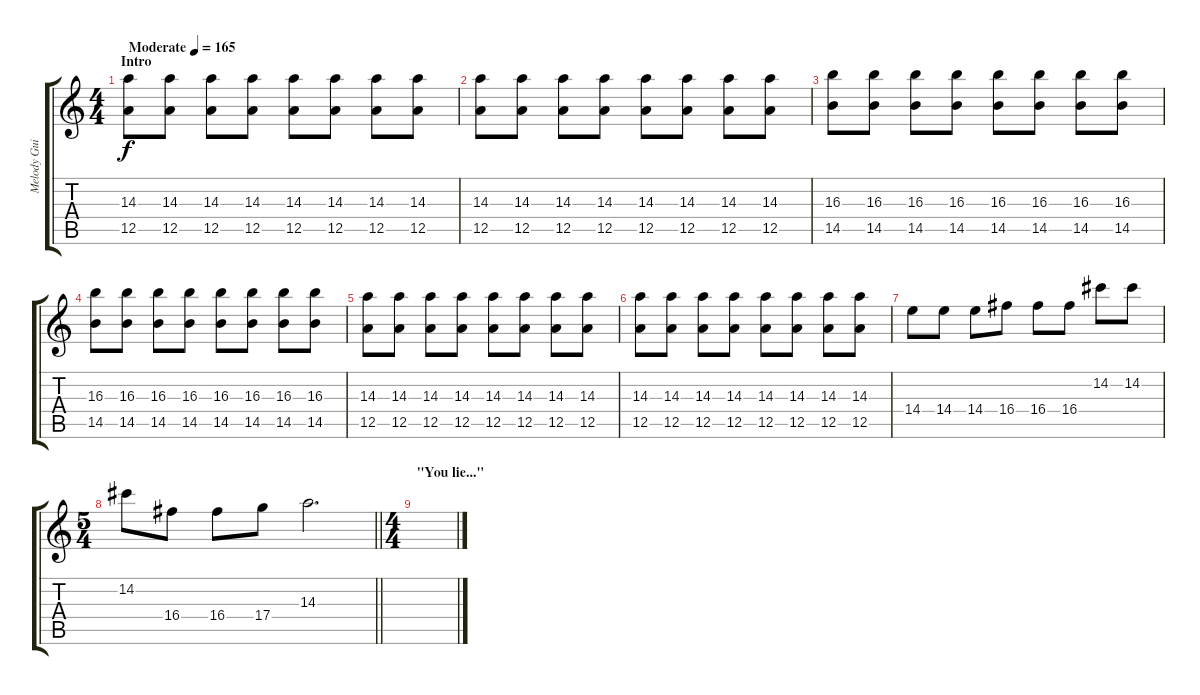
\track ("Melody Guitar" "Melody Gui") {instrument distortionguitar}
\staff {score tabs}
\tuning (E4 B3 G3 D3 A2 E2) {hide}
\ts (4 4)
\section ("" "Intro")
\tempo (165 "Moderate")
\clef g2
\ks c
(14.3 12.5).8{dy f instrument distortionguitar} (14.3 12.5).8 (14.3 12.5).8 (14.3 12.5).8 (14.3 12.5).8 (14.3 12.5).8 (14.3 12.5).8 (14.3 12.5).8 |
(14.3 12.5).8 (14.3 12.5).8 (14.3 12.5).8 (14.3 12.5).8 (14.3 12.5).8 (14.3 12.5).8 (14.3 12.5).8 (14.3 12.5).8 |
(16.3 14.5).8 (16.3 14.5).8 (16.3 14.5).8 (16.3 14.5).8 (16.3 14.5).8 (16.3 14.5).8 (16.3 14.5).8 (16.3 14.5).8 |
(16.3 14.5).8 (16.3 14.5).8 (16.3 14.5).8 (16.3 14.5).8 (16.3 14.5).8 (16.3 14.5).8 (16.3 14.5).8 (16.3 14.5).8 |
(14.3 12.5).8 (14.3 12.5).8 (14.3 12.5).8 (14.3 12.5).8 (14.3 12.5).8 (14.3 12.5).8 (14.3 12.5).8 (14.3 12.5).8 |
(14.3 12.5).8 (14.3 12.5).8 (14.3 12.5).8 (14.3 12.5).8 (14.3 12.5).8 (14.3 12.5).8 (14.3 12.5).8 (14.3 12.5).8 |
14.4.8 14.4.8 14.4.8 16.4.8 16.4.8 16.4.8 14.2.8 14.2.8 |
\ts (5 4)
\barLineRight lightlight
14.2.8 16.4.8 16.4.8 17.4.8 14.3.2{d} |
\ts (4 4)
\section ("" "\"You lie...\"")
